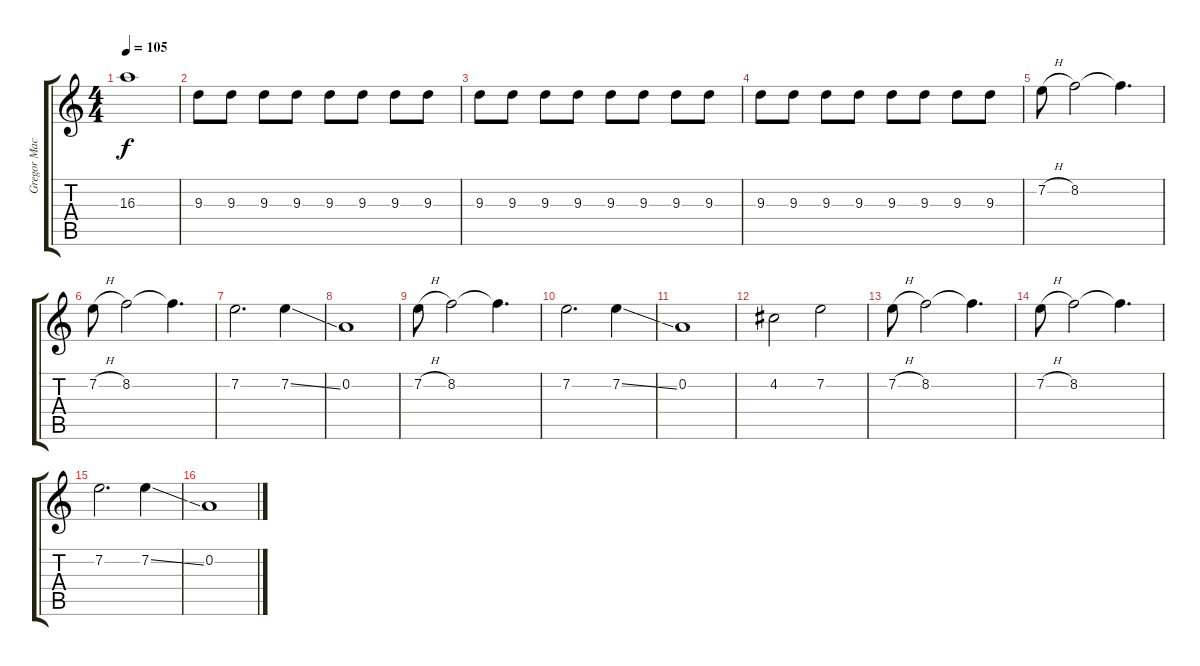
\track ("Gregor Mackintosh" "Gregor Mac") {instrument distortionguitar}
\staff {score tabs}
\tuning (D4 A3 F3 C3 G2 D2) {hide}
\ts (4 4)
\tempo 105
\clef g2
\ks c
16.3.1{dy f} |
9.3.8 9.3.8 9.3.8 9.3.8 9.3.8 9.3.8 9.3.8 9.3.8 |
9.3.8 9.3.8 9.3.8 9.3.8 9.3.8 9.3.8 9.3.8 9.3.8 |
9.3.8 9.3.8 9.3.8 9.3.8 9.3.8 9.3.8 9.3.8 9.3.8 |
7.2{h}.8 8.2.2 8.2{t}.4{d} |
7.2{h}.8 8.2.2 8.2{t}.4{d} |
7.2.2{d} 7.2{ss}.4 |
0.2.1 |
7.2{h}.8 8.2.2 8.2{t}.4{d} |
7.2.2{d} 7.2{ss}.4 |
0.2.1 |
4.2.2 7.2.2 |
7.2{h}.8 8.2.2 8.2{t}.4{d} |
7.2{h}.8 8.2.2 8.2{t}.4{d} |
7.2.2{d} 7.2{ss}.4 |
0.2.1
